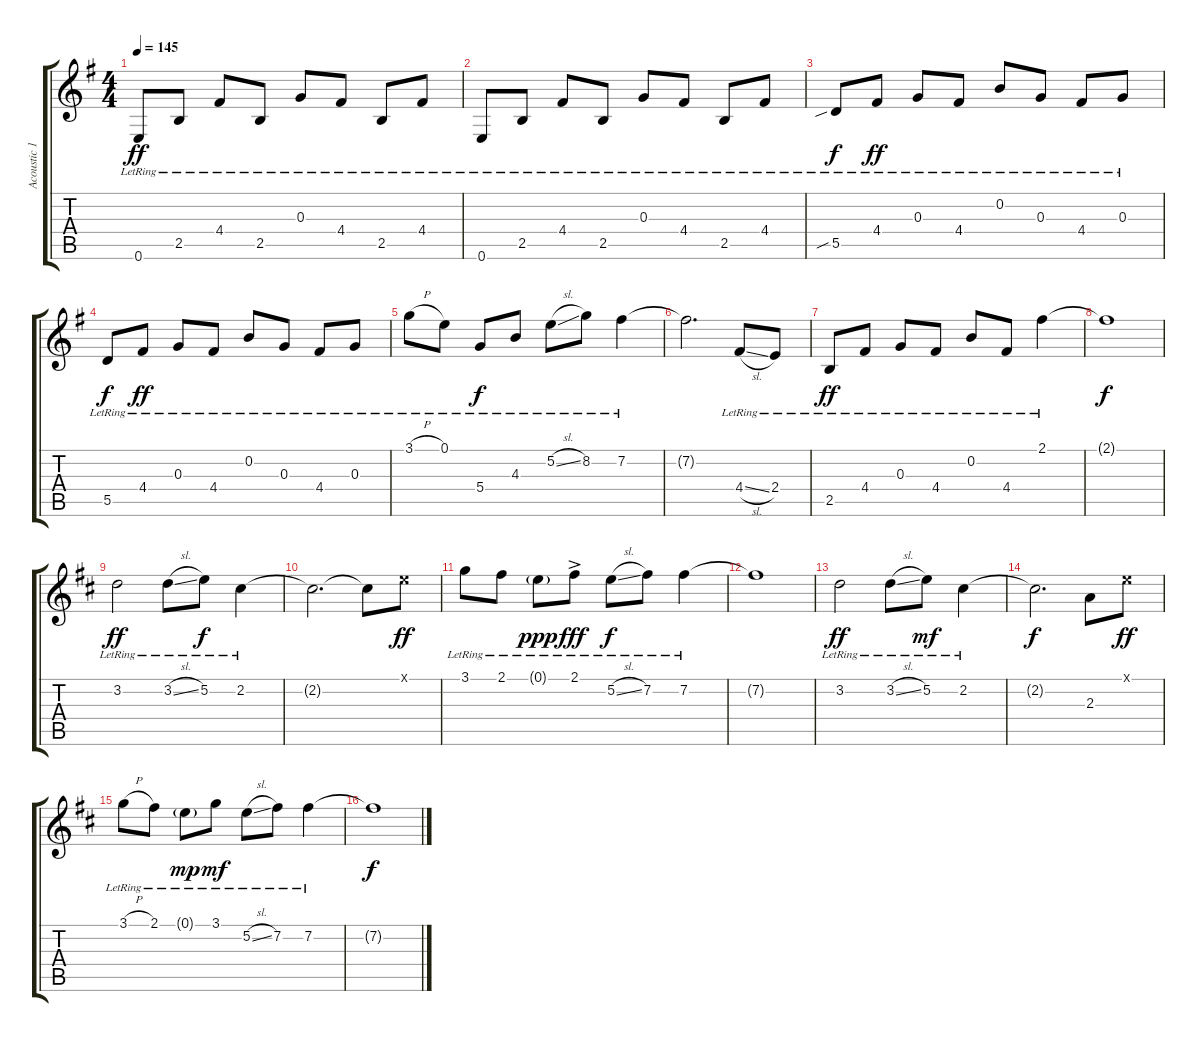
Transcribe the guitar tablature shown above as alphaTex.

\track ("Acoustic 1" "Acoustic 1") {instrument acousticguitarnylon}
\staff {score tabs}
\tuning (E4 B3 G3 D3 A2 E2) {hide}
\ts (4 4)
\tempo 145
\clef g2
\ks g
0.6{lr}.8{dy ff} 2.5{lr}.8 4.4{lr}.8 2.5{lr}.8 0.3{lr}.8 4.4{lr}.8 2.5{lr}.8 4.4{lr}.8 |
0.6{lr}.8 2.5{lr}.8 4.4{lr}.8 2.5{lr}.8 0.3{lr}.8 4.4{lr}.8 2.5{lr}.8 4.4{lr}.8 |
5.5{sib lr}.8{dy f} 4.4{lr}.8{dy ff} 0.3{lr}.8 4.4{lr}.8 0.2{lr}.8 0.3{lr}.8 4.4{lr}.8 0.3{lr}.8 |
5.5{lr}.8{dy f} 4.4{lr}.8{dy ff} 0.3{lr}.8 4.4{lr}.8 0.2{lr}.8 0.3{lr}.8 4.4{lr}.8 0.3{lr}.8 |
3.1{h lr}.8 0.1{lr}.8 5.4{lr}.8{dy f} 4.3{lr}.8 5.2{sl lr}.8 8.2{lr}.8 7.2{lr}.4 |
7.2{t}.2{d} 4.4{sl lr}.8 2.4{lr}.8 |
2.5{lr}.8{dy ff} 4.4{lr}.8 0.3{lr}.8 4.4{lr}.8 0.2{lr}.8 4.4{lr}.8 2.1{lr}.4 |
2.1{t}.1{dy f} |
\ks d
3.2{lr}.2{dy ff} 3.2{sl lr}.8 5.2{lr}.8{dy f} 2.2{lr}.4 |
2.2{t}.2{d} 2.2{t}.8 0.1{x}.8{dy ff} |
3.1{lr}.8 2.1{lr}.8 0.1{g lr}.8{dy ppp} 2.1{ac lr}.8{dy fff} 5.2{sl lr}.8{dy f} 7.2{lr}.8 7.2{lr}.4 |
7.2{t}.1 |
3.2{lr}.2{dy ff} 3.2{sl lr}.8 5.2{lr}.8{dy mf} 2.2{lr}.4 |
2.2{t}.2{d dy f} 2.3.8 0.1{x}.8{dy ff} |
3.1{h lr}.8 2.1{lr}.8 0.1{g lr}.8{dy mp} 3.1{lr}.8{dy mf} 5.2{sl lr}.8 7.2{lr}.8 7.2{lr}.4 |
7.2{t}.1{dy f}
